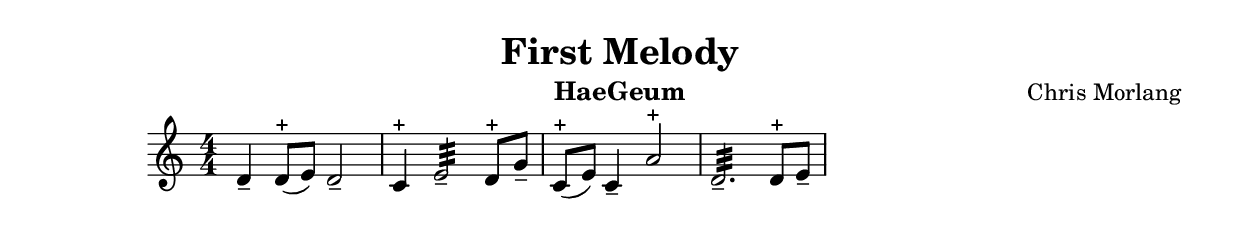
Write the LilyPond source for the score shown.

\header {
  title = "First Melody"
  composer = "Chris Morlang"
  instrument = "HaeGeum"
}

\score {
  \relative c' {
  \numericTimeSignature
  \time 4/4
    d4-- d8-+( e) d2--
    c4-+ e2:32-- d8-+ g--
    c,8-+( e) c4-- a'2-+ 
    d,2.:32-- d8-+ e--
  }
  \layout {}
  \midi {}
}